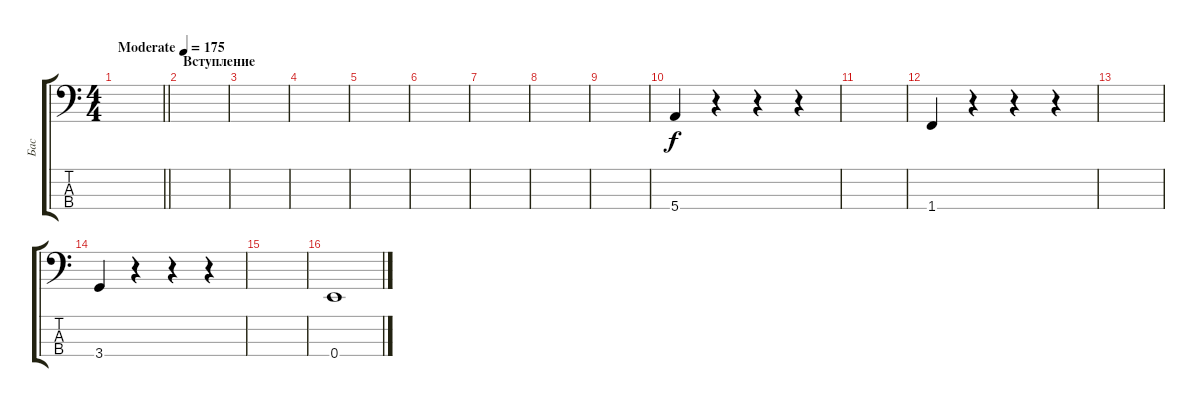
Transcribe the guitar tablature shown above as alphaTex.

\track ("Бас" "Бас") {instrument electricbassfinger}
\staff {score tabs}
\tuning (G2 D2 A1 E1) {hide}
\ts (4 4)
\tempo (175 "Moderate")
\clef f4
\barLineRight lightlight
\ks c
|
\section ("" "Вступление")
|
|
|
|
|
|
|
|
5.4.4 r.4 r.4 r.4 |
|
1.4.4 r.4 r.4 r.4 |
|
3.4.4 r.4 r.4 r.4 |
|
0.4.1
